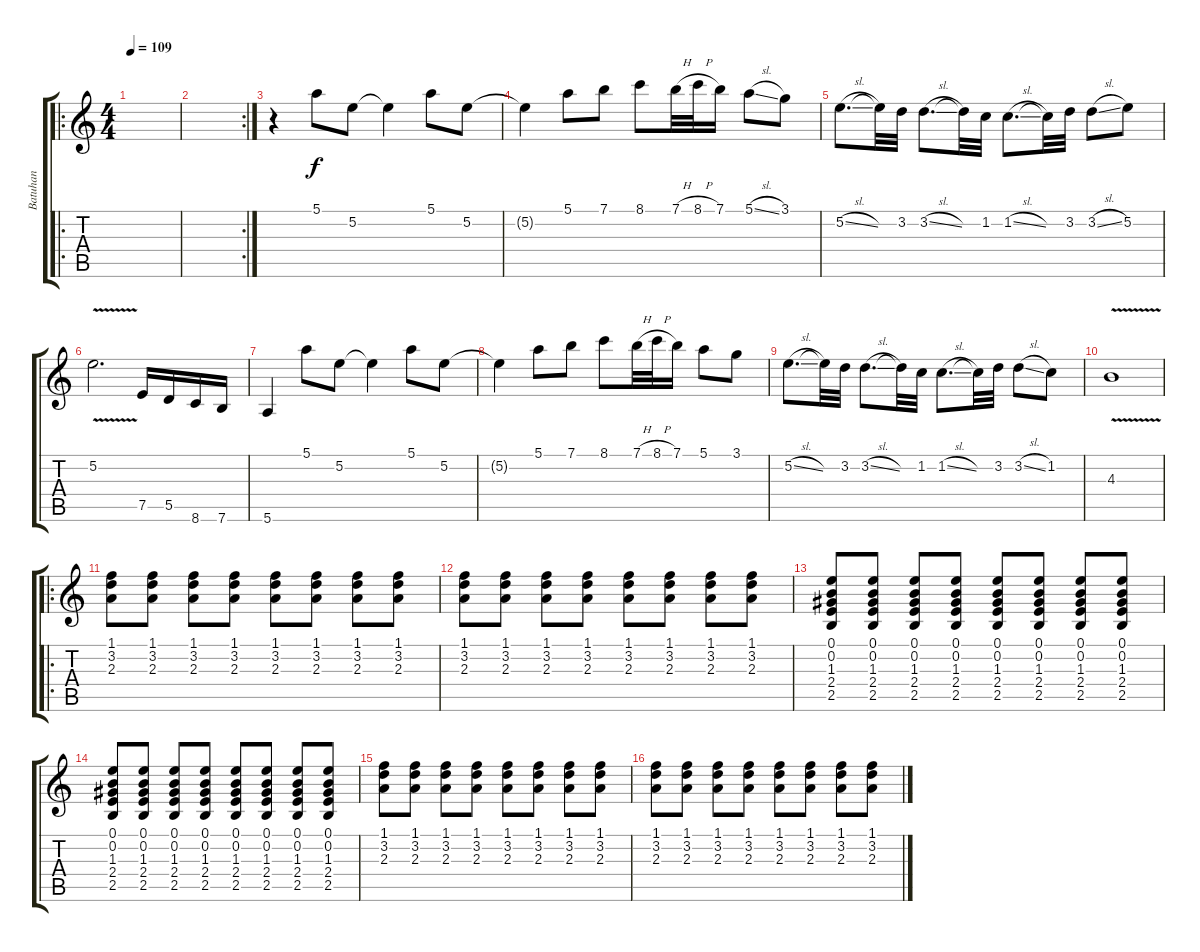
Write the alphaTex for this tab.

\track ("Batuhan" "Batuhan") {instrument electricguitarclean}
\staff {score tabs}
\tuning (E4 B3 G3 D3 A2 E2) {hide}
\ro
\ts (4 4)
\tempo 109
\clef g2
\ks c
|
\rc 2
|
r.4 5.1.8 5.2.8 5.2{t}.4 5.1.8 5.2.8 |
5.2{t}.4 5.1.8 7.1.8 8.1.8 7.1{h}.32 8.1{h}.32 7.1.16 5.1{sl}.8 3.1.8 |
5.2{sl}.8{d} 5.2{t}.32 3.2.32 3.2{sl}.8{d} 3.2{t}.32 1.2.32 1.2{sl}.8{d} 1.2{t}.32 3.2.32 3.2{sl}.8 5.2.8 |
5.2{v}.2{d} 7.5.16 5.5.16 8.6.16 7.6.16 |
5.6.4 5.1.8 5.2.8 5.2{t}.4 5.1.8 5.2.8 |
5.2{t}.4 5.1.8 7.1.8 8.1.8 7.1{h}.32 8.1{h}.32 7.1.16 5.1.8 3.1.8 |
5.2{sl}.8{d} 5.2{t}.32 3.2.32 3.2{sl}.8{d} 3.2{t}.32 1.2.32 1.2{sl}.8{d} 1.2{t}.32 3.2.32 3.2{sl}.8 1.2.8 |
4.3{v}.1 |
\ro
(1.1 3.2 2.3).8 (1.1 3.2 2.3).8 (1.1 3.2 2.3).8 (1.1 3.2 2.3).8 (1.1 3.2 2.3).8 (1.1 3.2 2.3).8 (1.1 3.2 2.3).8 (1.1 3.2 2.3).8 |
(1.1 3.2 2.3).8 (1.1 3.2 2.3).8 (1.1 3.2 2.3).8 (1.1 3.2 2.3).8 (1.1 3.2 2.3).8 (1.1 3.2 2.3).8 (1.1 3.2 2.3).8 (1.1 3.2 2.3).8 |
(0.1 0.2 1.3 2.4 2.5).8 (0.1 0.2 1.3 2.4 2.5).8 (0.1 0.2 1.3 2.4 2.5).8 (0.1 0.2 1.3 2.4 2.5).8 (0.1 0.2 1.3 2.4 2.5).8 (0.1 0.2 1.3 2.4 2.5).8 (0.1 0.2 1.3 2.4 2.5).8 (0.1 0.2 1.3 2.4 2.5).8 |
(0.1 0.2 1.3 2.4 2.5).8 (0.1 0.2 1.3 2.4 2.5).8 (0.1 0.2 1.3 2.4 2.5).8 (0.1 0.2 1.3 2.4 2.5).8 (0.1 0.2 1.3 2.4 2.5).8 (0.1 0.2 1.3 2.4 2.5).8 (0.1 0.2 1.3 2.4 2.5).8 (0.1 0.2 1.3 2.4 2.5).8 |
(1.1 3.2 2.3).8 (1.1 3.2 2.3).8 (1.1 3.2 2.3).8 (1.1 3.2 2.3).8 (1.1 3.2 2.3).8 (1.1 3.2 2.3).8 (1.1 3.2 2.3).8 (1.1 3.2 2.3).8 |
(1.1 3.2 2.3).8 (1.1 3.2 2.3).8 (1.1 3.2 2.3).8 (1.1 3.2 2.3).8 (1.1 3.2 2.3).8 (1.1 3.2 2.3).8 (1.1 3.2 2.3).8 (1.1 3.2 2.3).8
